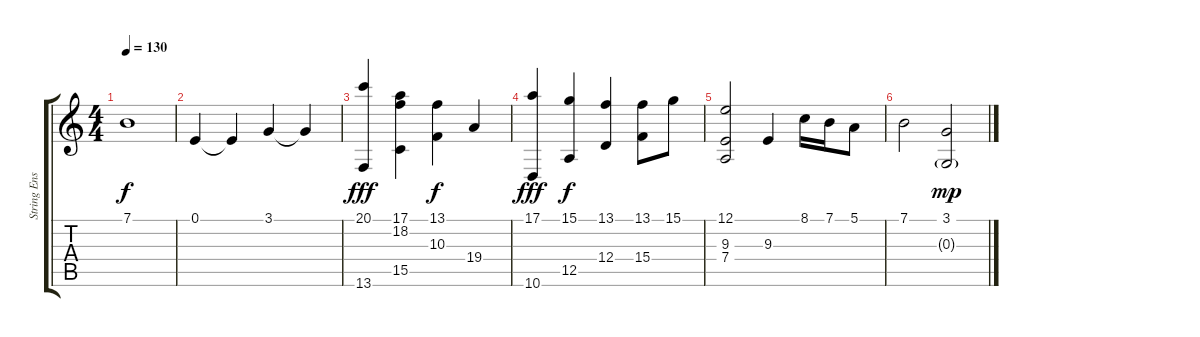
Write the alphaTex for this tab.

\track ("String Ensemble" "String Ens") {instrument stringensemble1}
\staff {score tabs}
\tuning (E4 B3 G3 D3 A2 E2) {hide}
\ts (4 4)
\tempo 130
\clef g2
\ks c
7.1.1{dy f} |
0.1.4 0.1{t}.4 3.1.4 3.1{t}.4 |
(20.1 13.6).4{dy fff} (17.1 18.2 15.5).4 (13.1 10.3).4{dy f} 19.4.4 |
(17.1 10.6).4{dy fff} (15.1 12.5).4{dy f} (13.1 12.4).4 (13.1 15.4).8 15.1.8 |
(12.1 9.3 7.4).2 9.3.4 8.1.16 7.1.16 5.1.8 |
7.1.2 (3.1 0.3{g}).2{dy mp}
